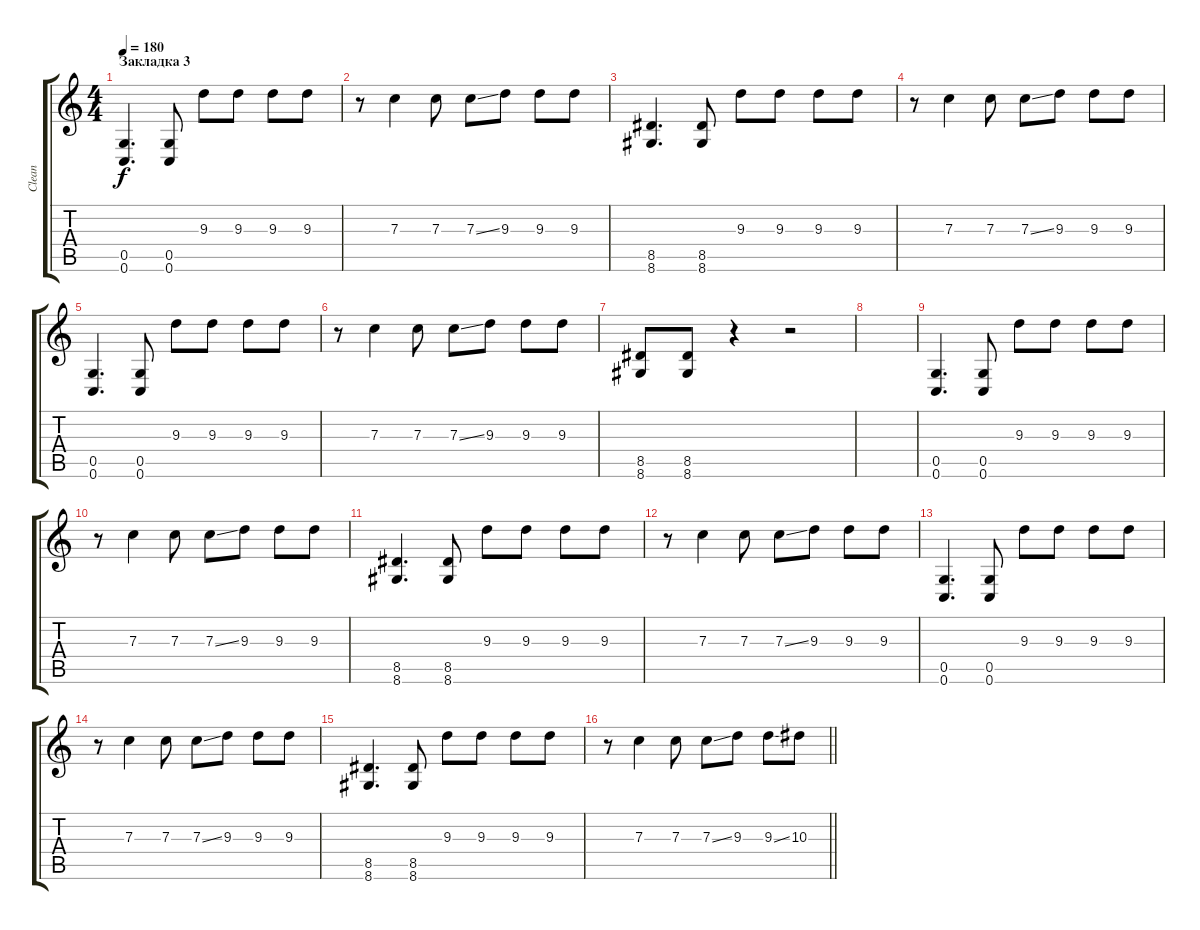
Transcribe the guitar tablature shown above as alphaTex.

\track ("Clean" "Clean") {instrument electricguitarjazz}
\staff {score tabs}
\tuning (D4 A3 F3 C3 G2 C2) {hide}
\ts (4 4)
\section ("" "Закладка 3")
\tempo 180
\clef g2
\ks c
(0.5 0.6).4{d dy f} (0.5 0.6).8 9.3.8 9.3.8 9.3.8 9.3.8 |
r.8 7.3.4 7.3.8 7.3{ss}.8 9.3.8 9.3.8 9.3.8 |
(8.5 8.6).4{d} (8.5 8.6).8 9.3.8 9.3.8 9.3.8 9.3.8 |
r.8 7.3.4 7.3.8 7.3{ss}.8 9.3.8 9.3.8 9.3.8 |
(0.5 0.6).4{d} (0.5 0.6).8 9.3.8 9.3.8 9.3.8 9.3.8 |
r.8 7.3.4 7.3.8 7.3{ss}.8 9.3.8 9.3.8 9.3.8 |
(8.5 8.6).8 (8.5 8.6).8 r.4 r.2 |
|
(0.5 0.6).4{d} (0.5 0.6).8 9.3.8 9.3.8 9.3.8 9.3.8 |
r.8 7.3.4 7.3.8 7.3{ss}.8 9.3.8 9.3.8 9.3.8 |
(8.5 8.6).4{d} (8.5 8.6).8 9.3.8 9.3.8 9.3.8 9.3.8 |
r.8 7.3.4 7.3.8 7.3{ss}.8 9.3.8 9.3.8 9.3.8 |
(0.5 0.6).4{d} (0.5 0.6).8 9.3.8 9.3.8 9.3.8 9.3.8 |
r.8 7.3.4 7.3.8 7.3{ss}.8 9.3.8 9.3.8 9.3.8 |
(8.5 8.6).4{d} (8.5 8.6).8 9.3.8 9.3.8 9.3.8 9.3.8 |
\barLineRight lightlight
r.8 7.3.4 7.3.8 7.3{ss}.8 9.3.8 9.3{ss}.8 10.3.8
